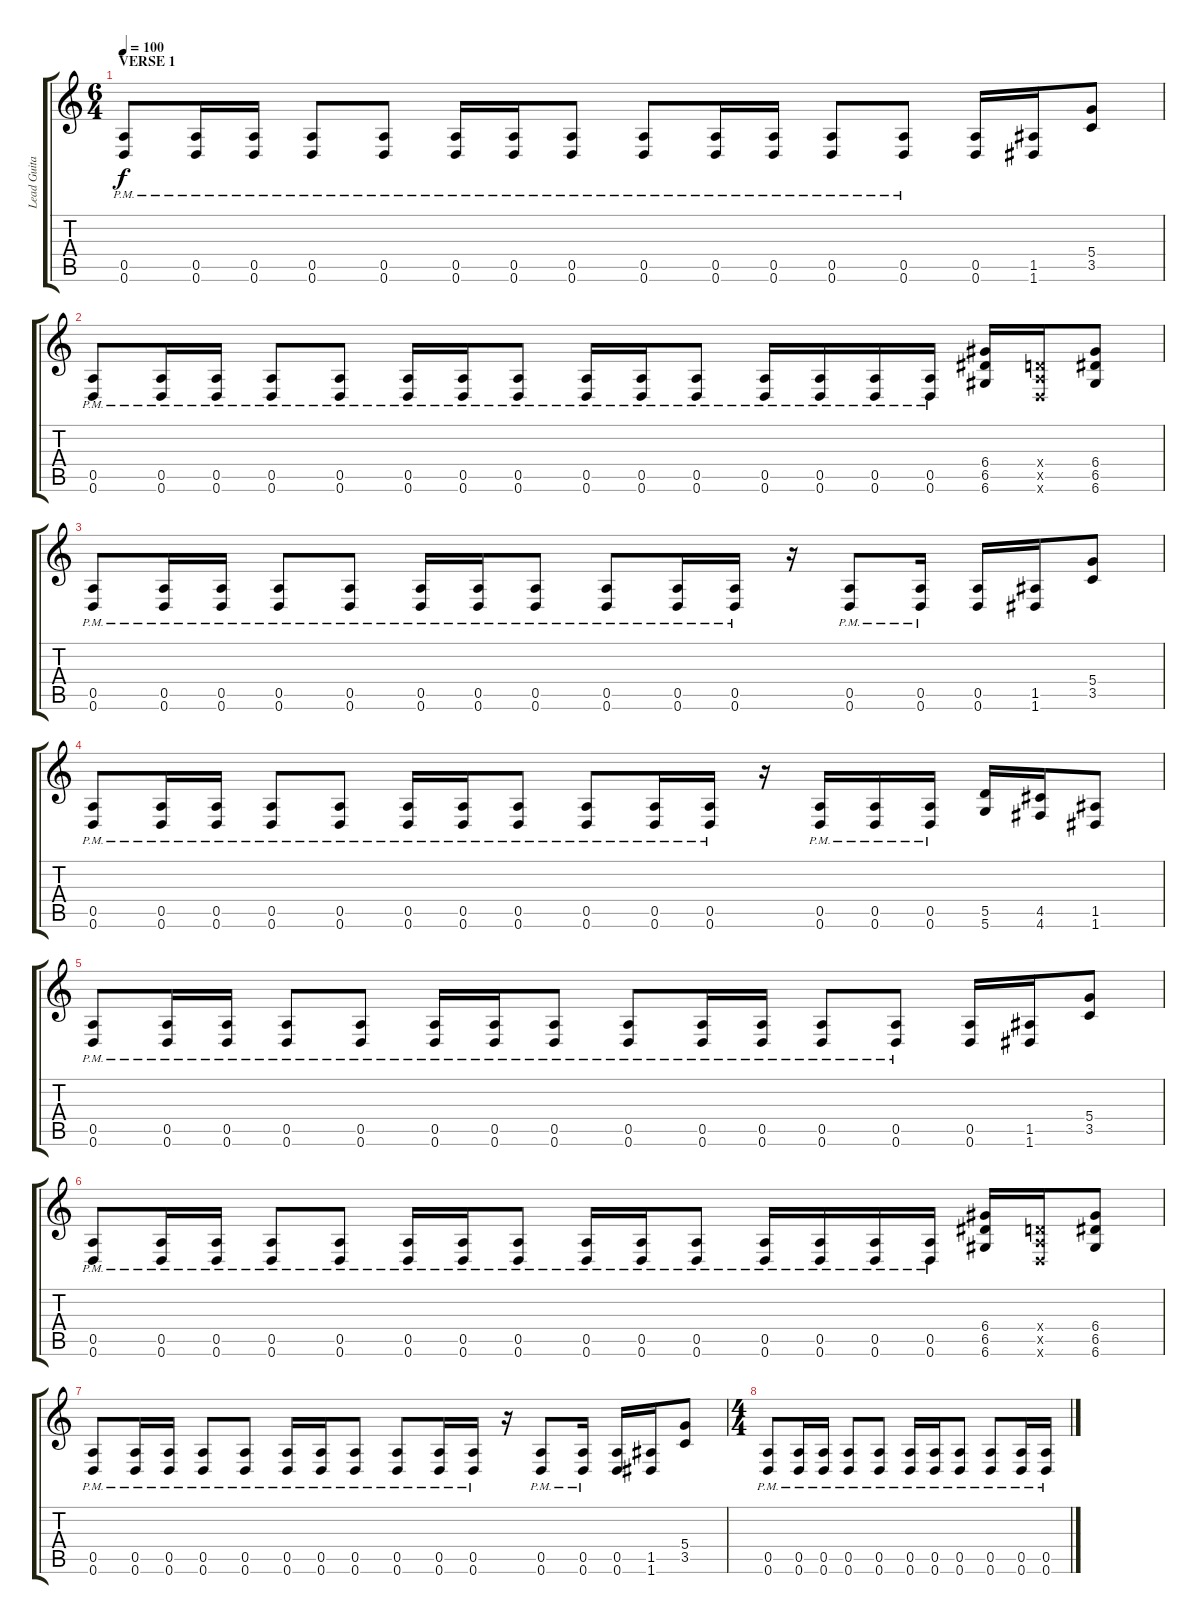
\track ("Lead Guitar" "Lead Guita") {instrument distortionguitar}
\staff {score tabs}
\tuning (E4 B3 G3 D3 A2 D2) {hide}
\ts (6 4)
\section ("" "VERSE 1")
\tempo 100
\clef g2
\ks c
(0.5{pm} 0.6{pm}).8{dy f volume 13} (0.5{pm} 0.6{pm}).16 (0.5{pm} 0.6{pm}).16 (0.5{pm} 0.6{pm}).8 (0.5{pm} 0.6{pm}).8 (0.5{pm} 0.6{pm}).16 (0.5{pm} 0.6{pm}).16 (0.5{pm} 0.6{pm}).8 (0.5{pm} 0.6{pm}).8 (0.5{pm} 0.6{pm}).16 (0.5{pm} 0.6{pm}).16 (0.5{pm} 0.6{pm}).8 (0.5{pm} 0.6{pm}).8 (0.5 0.6).16 (1.5 1.6).16 (5.4 3.5).8 |
(0.5{pm} 0.6{pm}).8 (0.5{pm} 0.6{pm}).16 (0.5{pm} 0.6{pm}).16 (0.5{pm} 0.6{pm}).8 (0.5{pm} 0.6{pm}).8 (0.5{pm} 0.6{pm}).16 (0.5{pm} 0.6{pm}).16 (0.5{pm} 0.6{pm}).8 (0.5{pm} 0.6{pm}).16 (0.5{pm} 0.6{pm}).16 (0.5{pm} 0.6{pm}).8 (0.5{pm} 0.6{pm}).16 (0.5{pm} 0.6{pm}).16 (0.5{pm} 0.6{pm}).16 (0.5{pm} 0.6{pm}).16 (6.4 6.5 6.6).16 (0.4{x} 0.5{x} 0.6{x}).16 (6.4 6.5 6.6).8 |
(0.5{pm} 0.6{pm}).8 (0.5{pm} 0.6{pm}).16 (0.5{pm} 0.6{pm}).16 (0.5{pm} 0.6{pm}).8 (0.5{pm} 0.6{pm}).8 (0.5{pm} 0.6{pm}).16 (0.5{pm} 0.6{pm}).16 (0.5{pm} 0.6{pm}).8 (0.5{pm} 0.6{pm}).8 (0.5{pm} 0.6{pm}).16 (0.5{pm} 0.6{pm}).16 r.16 (0.5{pm} 0.6{pm}).8 (0.5{pm} 0.6{pm}).16 (0.5 0.6).16 (1.5 1.6).16 (5.4 3.5).8 |
(0.5{pm} 0.6{pm}).8 (0.5{pm} 0.6{pm}).16 (0.5{pm} 0.6{pm}).16 (0.5{pm} 0.6{pm}).8 (0.5{pm} 0.6{pm}).8 (0.5{pm} 0.6{pm}).16 (0.5{pm} 0.6{pm}).16 (0.5{pm} 0.6{pm}).8 (0.5{pm} 0.6{pm}).8 (0.5{pm} 0.6{pm}).16 (0.5{pm} 0.6{pm}).16 r.16 (0.5{pm} 0.6{pm}).16 (0.5{pm} 0.6{pm}).16 (0.5{pm} 0.6{pm}).16 (5.5 5.6).16 (4.5 4.6).16 (1.5 1.6).8 |
(0.5{pm} 0.6{pm}).8 (0.5{pm} 0.6{pm}).16 (0.5{pm} 0.6{pm}).16 (0.5{pm} 0.6{pm}).8 (0.5{pm} 0.6{pm}).8 (0.5{pm} 0.6{pm}).16 (0.5{pm} 0.6{pm}).16 (0.5{pm} 0.6{pm}).8 (0.5{pm} 0.6{pm}).8 (0.5{pm} 0.6{pm}).16 (0.5{pm} 0.6{pm}).16 (0.5{pm} 0.6{pm}).8 (0.5{pm} 0.6{pm}).8 (0.5 0.6).16 (1.5 1.6).16 (5.4 3.5).8 |
(0.5{pm} 0.6{pm}).8 (0.5{pm} 0.6{pm}).16 (0.5{pm} 0.6{pm}).16 (0.5{pm} 0.6{pm}).8 (0.5{pm} 0.6{pm}).8 (0.5{pm} 0.6{pm}).16 (0.5{pm} 0.6{pm}).16 (0.5{pm} 0.6{pm}).8 (0.5{pm} 0.6{pm}).16 (0.5{pm} 0.6{pm}).16 (0.5{pm} 0.6{pm}).8 (0.5{pm} 0.6{pm}).16 (0.5{pm} 0.6{pm}).16 (0.5{pm} 0.6{pm}).16 (0.5{pm} 0.6{pm}).16 (6.4 6.5 6.6).16 (0.4{x} 0.5{x} 0.6{x}).16 (6.4 6.5 6.6).8 |
(0.5{pm} 0.6{pm}).8 (0.5{pm} 0.6{pm}).16 (0.5{pm} 0.6{pm}).16 (0.5{pm} 0.6{pm}).8 (0.5{pm} 0.6{pm}).8 (0.5{pm} 0.6{pm}).16 (0.5{pm} 0.6{pm}).16 (0.5{pm} 0.6{pm}).8 (0.5{pm} 0.6{pm}).8 (0.5{pm} 0.6{pm}).16 (0.5{pm} 0.6{pm}).16 r.16 (0.5{pm} 0.6{pm}).8 (0.5{pm} 0.6{pm}).16 (0.5 0.6).16 (1.5 1.6).16 (5.4 3.5).8 |
\ts (4 4)
(0.5{pm} 0.6{pm}).8 (0.5{pm} 0.6{pm}).16 (0.5{pm} 0.6{pm}).16 (0.5{pm} 0.6{pm}).8 (0.5{pm} 0.6{pm}).8 (0.5{pm} 0.6{pm}).16 (0.5{pm} 0.6{pm}).16 (0.5{pm} 0.6{pm}).8 (0.5{pm} 0.6{pm}).8 (0.5{pm} 0.6{pm}).16 (0.5{pm} 0.6{pm}).16
